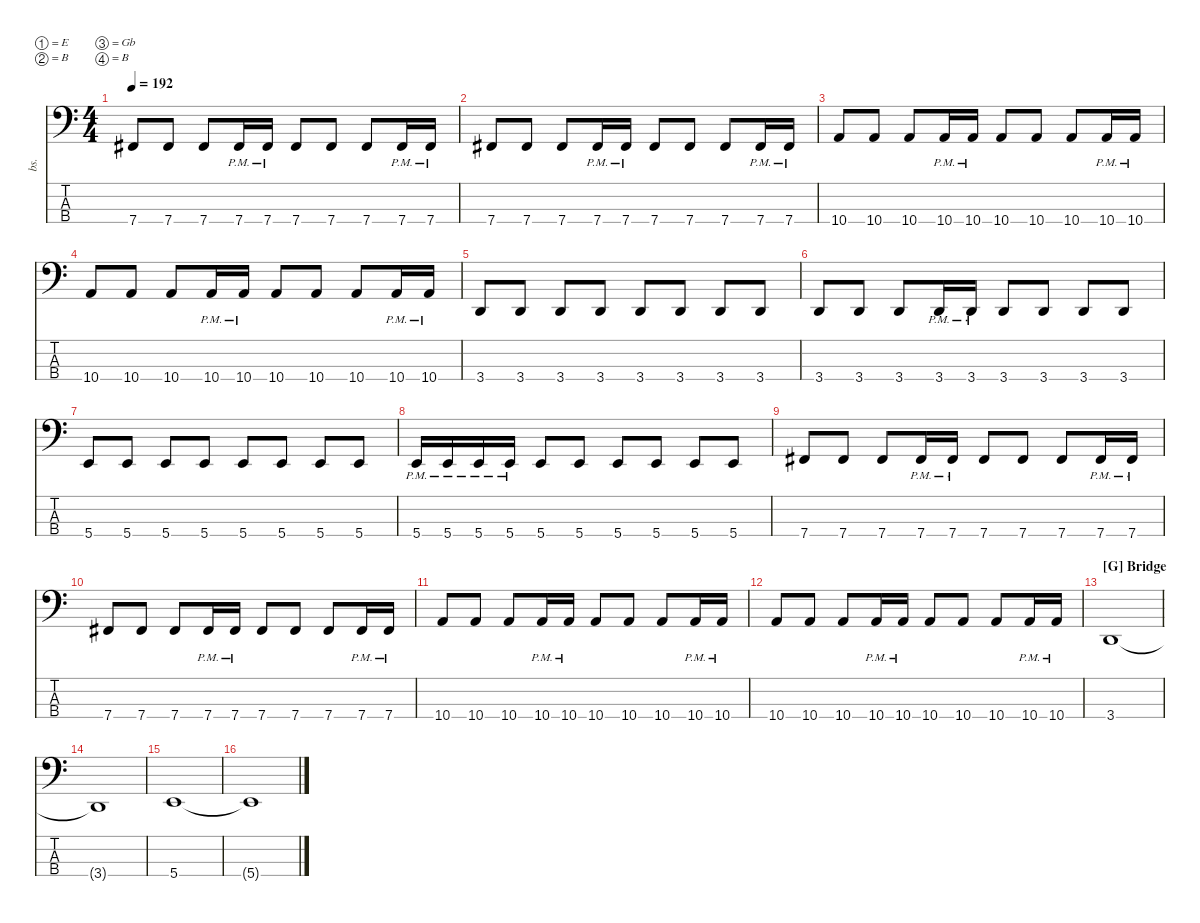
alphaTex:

\defaultSystemsLayout 4
\hideDynamics
\bracketExtendMode nobrackets
\otherSystemsTrackNameOrientation horizontal
\track ("Electric Bass" "bs.") {instrument electricbassfinger}
\staff {score tabs}
\tuning (E2 B1 Gb1 B0)
\ts (4 4)
\tempo 192
\clef f4
\ks c
7.4{acc #}.8{dy ff beam Up} 7.4{acc #}.8{beam Up} 7.4{acc #}.8{beam Up} 7.4{pm acc #}.16{beam Up} 7.4{pm acc #}.16{beam Up} 7.4{acc #}.8{beam Up} 7.4{acc #}.8{beam Up} 7.4{acc #}.8{beam Up} 7.4{pm acc #}.16{beam Up} 7.4{pm acc #}.16{beam Up} |
7.4{acc #}.8{beam Up} 7.4{acc #}.8{beam Up} 7.4{acc #}.8{beam Up} 7.4{pm acc #}.16{beam Up} 7.4{pm acc #}.16{beam Up} 7.4{acc #}.8{beam Up} 7.4{acc #}.8{beam Up} 7.4{acc #}.8{beam Up} 7.4{pm acc #}.16{beam Up} 7.4{pm acc #}.16{beam Up} |
10.4.8{beam Up} 10.4.8{beam Up} 10.4.8{beam Up} 10.4{pm}.16{beam Up} 10.4{pm}.16{beam Up} 10.4.8{beam Up} 10.4.8{beam Up} 10.4.8{beam Up} 10.4{pm}.16{beam Up} 10.4{pm}.16{beam Up} |
10.4.8{beam Up} 10.4.8{beam Up} 10.4.8{beam Up} 10.4{pm}.16{beam Up} 10.4{pm}.16{beam Up} 10.4.8{beam Up} 10.4.8{beam Up} 10.4.8{beam Up} 10.4{pm}.16{beam Up} 10.4{pm}.16{beam Up} |
3.4.8{beam Up} 3.4.8{beam Up} 3.4.8{beam Up} 3.4.8{beam Up} 3.4.8{beam Up} 3.4.8{beam Up} 3.4.8{beam Up} 3.4.8{beam Up} |
3.4.8{beam Up} 3.4.8{beam Up} 3.4.8{beam Up} 3.4{pm}.16{beam Up} 3.4{pm}.16{beam Up} 3.4.8{beam Up} 3.4.8{beam Up} 3.4.8{beam Up} 3.4.8{beam Up} |
5.4.8{beam Up} 5.4.8{beam Up} 5.4.8{beam Up} 5.4.8{beam Up} 5.4.8{beam Up} 5.4.8{beam Up} 5.4.8{beam Up} 5.4.8{beam Up} |
5.4{pm}.16{beam Up} 5.4{pm}.16{beam Up} 5.4{pm}.16{beam Up} 5.4{pm}.16{beam Up} 5.4.8{beam Up} 5.4.8{beam Up} 5.4.8{beam Up} 5.4.8{beam Up} 5.4.8{beam Up} 5.4.8{beam Up} |
7.4{acc #}.8{beam Up} 7.4{acc #}.8{beam Up} 7.4{acc #}.8{beam Up} 7.4{pm acc #}.16{beam Up} 7.4{pm acc #}.16{beam Up} 7.4{acc #}.8{beam Up} 7.4{acc #}.8{beam Up} 7.4{acc #}.8{beam Up} 7.4{pm acc #}.16{beam Up} 7.4{pm acc #}.16{beam Up} |
7.4{acc #}.8{beam Up} 7.4{acc #}.8{beam Up} 7.4{acc #}.8{beam Up} 7.4{pm acc #}.16{beam Up} 7.4{pm acc #}.16{beam Up} 7.4{acc #}.8{beam Up} 7.4{acc #}.8{beam Up} 7.4{acc #}.8{beam Up} 7.4{pm acc #}.16{beam Up} 7.4{pm acc #}.16{beam Up} |
10.4.8{beam Up} 10.4.8{beam Up} 10.4.8{beam Up} 10.4{pm}.16{beam Up} 10.4{pm}.16{beam Up} 10.4.8{beam Up} 10.4.8{beam Up} 10.4.8{beam Up} 10.4{pm}.16{beam Up} 10.4{pm}.16{beam Up} |
10.4.8{beam Up} 10.4.8{beam Up} 10.4.8{beam Up} 10.4{pm}.16{beam Up} 10.4{pm}.16{beam Up} 10.4.8{beam Up} 10.4.8{beam Up} 10.4.8{beam Up} 10.4{pm}.16{beam Up} 10.4{pm}.16{beam Up} |
\section ("G" "Bridge")
3.4.1{beam Up} |
3.4{t}.1{beam Up} |
5.4.1{beam Up} |
5.4{t}.1{beam Up}
